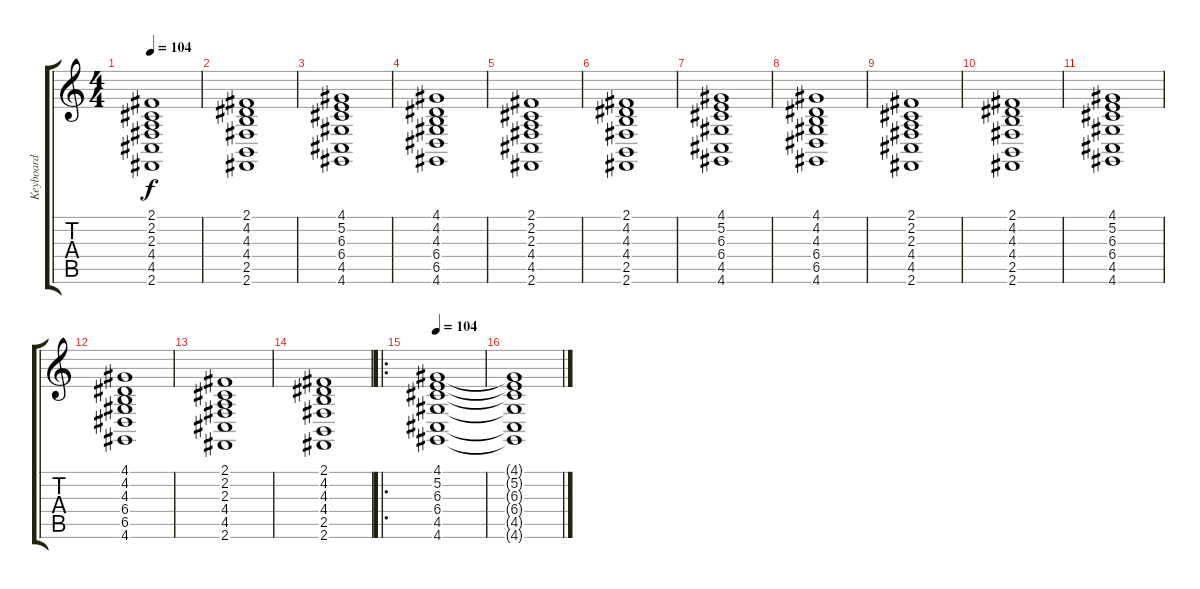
\track ("Keyboard" "Keyboard") {instrument pad2warm}
\staff {score tabs}
\tuning (E4 B3 G3 D3 A2 E2) {hide}
\ts (4 4)
\tempo 104
\clef g2
\ks c
(2.1 2.2 2.3 4.4 4.5 2.6).1{dy f} |
(2.1 4.2 4.3 4.4 2.5 2.6).1 |
(4.1 5.2 6.3 6.4 4.5 4.6).1 |
(4.1 4.2 4.3 6.4 6.5 4.6).1 |
(2.1 2.2 2.3 4.4 4.5 2.6).1 |
(2.1 4.2 4.3 4.4 2.5 2.6).1 |
(4.1 5.2 6.3 6.4 4.5 4.6).1 |
(4.1 4.2 4.3 6.4 6.5 4.6).1 |
(2.1 2.2 2.3 4.4 4.5 2.6).1 |
(2.1 4.2 4.3 4.4 2.5 2.6).1 |
(4.1 5.2 6.3 6.4 4.5 4.6).1 |
(4.1 4.2 4.3 6.4 6.5 4.6).1 |
(2.1 2.2 2.3 4.4 4.5 2.6).1 |
(2.1 4.2 4.3 4.4 2.5 2.6).1 |
\ro
\tempo 104
(4.1 5.2 6.3 6.4 4.5 4.6).1{volume 11} |
(4.1{t} 5.2{t} 6.3{t} 6.4{t} 4.5{t} 4.6{t}).1
